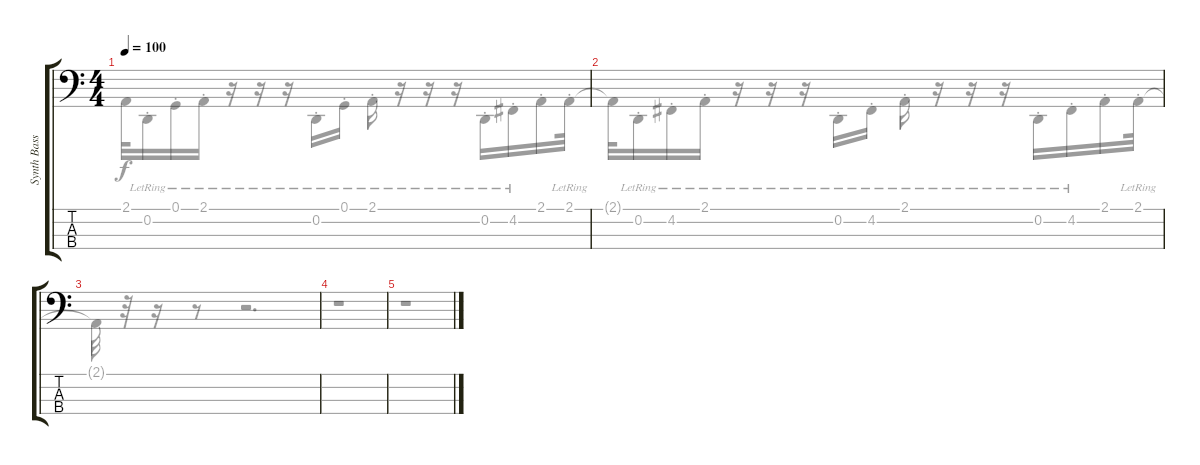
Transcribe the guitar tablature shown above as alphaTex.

\track ("Synth Bass Delay" "Synth Bass") {instrument lead8bassandlead}
\staff {score tabs}
\tuning (G2 D2 A1 E1) {hide}
\voice
\ts (4 4)
\tempo 100
\clef f4
\ks c
|
|
|
|
|
\voice
\clef f4
\ks c
2.1{t}.32{dy f} 0.2{st lr}.16 0.1{st lr}.16 2.1{st lr}.16 r.16 r.16 r.16 0.2{st lr}.16 0.1{st lr}.16 2.1{st lr}.16 r.16 r.16 r.16 0.2{st lr}.16 4.2{st lr}.16 2.1{st}.16 2.1{st lr}.32 |
2.1{t}.32 0.2{st lr}.16 4.2{st lr}.16 2.1{st lr}.16 r.16 r.16 r.16 0.2{st lr}.16 4.2{st lr}.16 2.1{st lr}.16 r.16 r.16 r.16 0.2{st lr}.16 4.2{st lr}.16 2.1{st}.16 2.1{st lr}.32 |
2.1{t}.32 r.32 r.16 r.8 r.2{d} |
r.1 |
r.1 |
